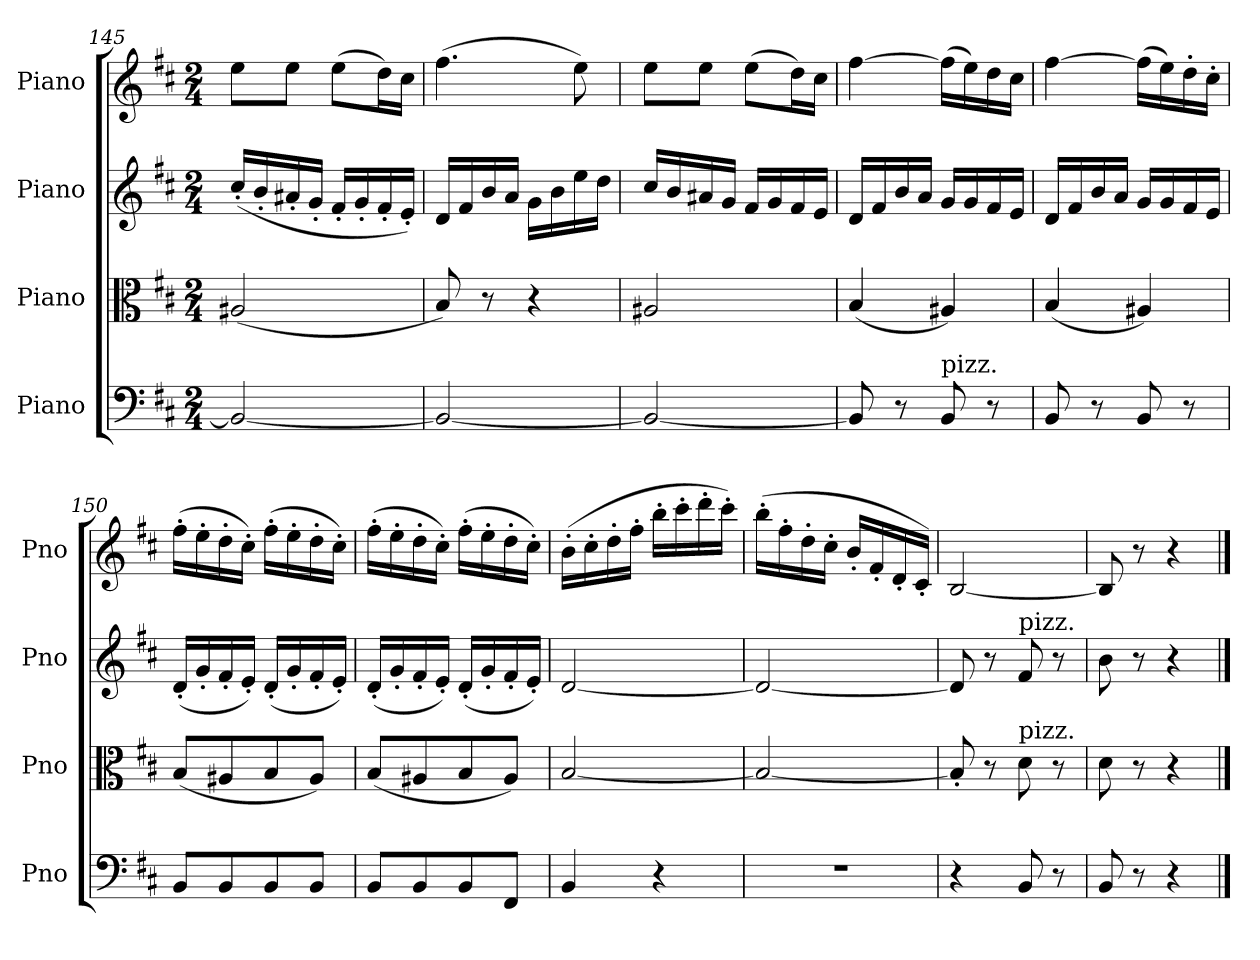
**kern	**kern	**kern	**kern
*part4	*part3	*part2	*part1
*staff4	*staff3	*staff2	*staff1
*I"Piano	*I"Piano	*I"Piano	*I"Piano
*I'Pno	*I'Pno	*I'Pno	*I'Pno
*clefF4	*clefC3	*clefG2	*clefG2
*k[f#c#]	*k[f#c#]	*k[f#c#]	*k[f#c#]
*M2/4	*M2/4	*M2/4	*M2/4
=145	=145	=145	=145
2BB/_	(2A#X/	(16cc#'/LL	8ee\L
.	.	16b'/	.
.	.	16a#X'/	8ee\J
.	.	16g'/JJ	.
.	.	16f#'/LL	(8ee\L
.	.	16g'/	.
.	.	16f#'/	16dd\L)
.	.	16e'/JJ)	16cc#\JJ
!!LO:LB:g=z
=146	=146	=146	=146
2BB/_	8B/)	16d/LL	(4.ff#\
.	.	16f#/	.
.	8r	16b/	.
.	.	16a/JJ	.
.	4r	16g\LL	.
.	.	16b\	.
.	.	16ee\	8ee\)
.	.	16dd\JJ	.
=147	=147	=147	=147
2BB/_	2A#X/	16cc#/LL	8ee\L
.	.	16b/	.
.	.	16a#X/	8ee\J
.	.	16g/JJ	.
.	.	16f#/LL	(8ee\L
.	.	16g/	.
.	.	16f#/	16dd\L)
.	.	16e/JJ	16cc#\JJ
=148	=148	=148	=148
8BB/]	(4B/	16d/LL	[4ff#\
.	.	16f#/	.
8r	.	16b/	.
.	.	16a/JJ	.
!LO:TX:a:t=pizz.	!	!	!
8BB/	4A#X/)	16g/LL	(16ff#\LL]
.	.	16g/	16ee\)
8r	.	16f#/	16dd\
.	.	16e/JJ	16cc#\JJ
=149	=149	=149	=149
8BB/	(4B/	16d/LL	[4ff#\
.	.	16f#/	.
8r	.	16b/	.
.	.	16a/JJ	.
8BB/	4A#X/)	16g/LL	(16ff#\LL]
.	.	16g/	16ee\)
8r	.	16f#/	16dd'\
.	.	16e/JJ	16cc#'\JJ
=150	=150	=150	=150
8BB/L	(8B/L	(16d'/LL	(16ff#'\LL
.	.	16g'/	16ee'\
8BB/	8A#X/	16f#'/	16dd'\
.	.	16e'/JJ)	16cc#'\JJ)
8BB/	8B/	(16d'/LL	(16ff#'\LL
.	.	16g'/	16ee'\
8BB/J	8A#/J)	16f#'/	16dd'\
.	.	16e'/JJ)	16cc#'\JJ)
=151	=151	=151	=151
8BB/L	(8B/L	(16d'/LL	(16ff#'\LL
.	.	16g'/	16ee'\
8BB/	8A#X/	16f#'/	16dd'\
.	.	16e'/JJ)	16cc#'\JJ)
8BB/	8B/	(16d'/LL	(16ff#'\LL
.	.	16g'/	16ee'\
8FF#/J	8A#/J)	16f#'/	16dd'\
.	.	16e'/JJ)	16cc#'\JJ)
=152	=152	=152	=152
4BB/	[2B/	[2d/	(16b'\LL
.	.	.	16cc#'\
.	.	.	16dd'\
.	.	.	16ff#'\JJ
4r	.	.	16bb'\LL
.	.	.	16ccc#'\
.	.	.	16ddd'\
.	.	.	16ccc#'\JJ)
!!LO:LB:g=z
=153	=153	=153	=153
2r	2B/_	2d/_	(16bb'\LL
.	.	.	16ff#'\
.	.	.	16dd'\
.	.	.	16cc#'\JJ
.	.	.	16b'/LL
.	.	.	16f#'/
.	.	.	16d'/
.	.	.	16c#'/JJ)
=154	=154	=154	=154
4r	8B'/]	8d/]	[2B/
.	8r	8r	.
!	!	!LO:TX:a:t=pizz.	!
!	!LO:TX:a:t=pizz.	!	!
8BB/	8d\	8f#/	.
8r	8r	8r	.
=155	=155	=155	=155
8BB/	8d\	8b\	8B/]
8r	8r	8r	8r
4r	4r	4r	4r
==	==	==	==
*-	*-	*-	*-
